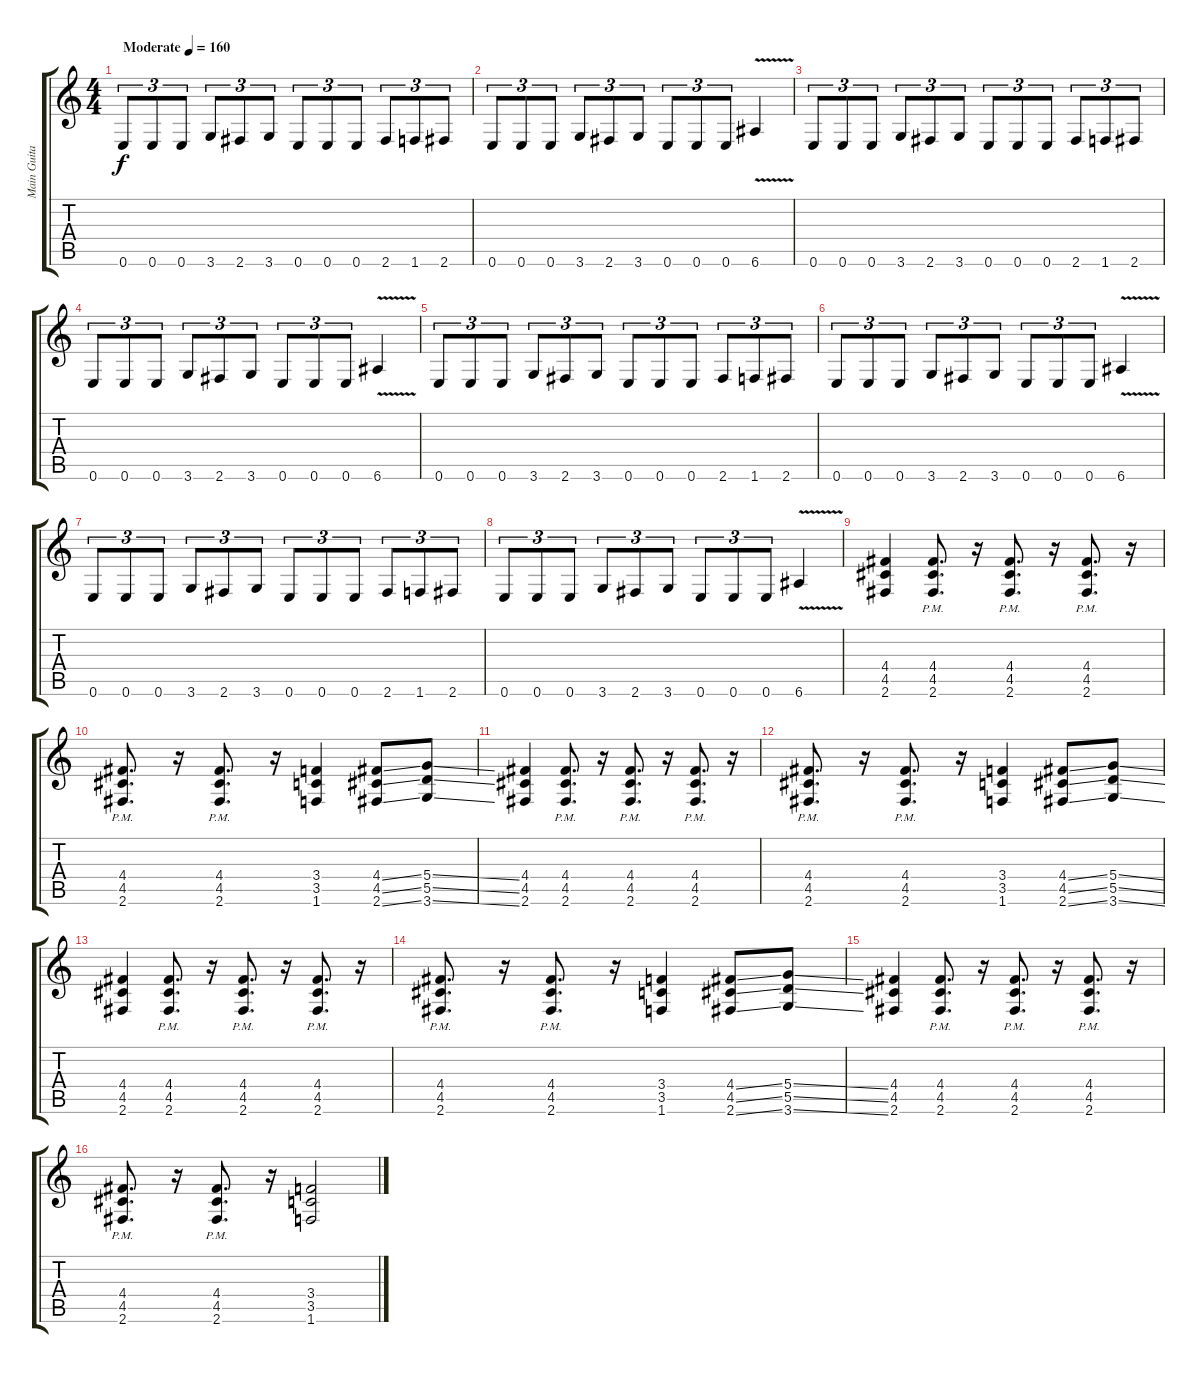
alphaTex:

\track ("Main Guitar" "Main Guita") {instrument distortionguitar}
\staff {score tabs}
\tuning (E4 B3 G3 D3 A2 E2) {hide}
\ts (4 4)
\tempo (160 "Moderate")
\clef g2
\ks c
0.6.8{tu (3 2) dy f instrument distortionguitar} 0.6.8{tu (3 2)} 0.6.8{tu (3 2)} 3.6.8{tu (3 2)} 2.6.8{tu (3 2)} 3.6.8{tu (3 2)} 0.6.8{tu (3 2)} 0.6.8{tu (3 2)} 0.6.8{tu (3 2)} 2.6.8{tu (3 2)} 1.6.8{tu (3 2)} 2.6.8{tu (3 2)} |
0.6.8{tu (3 2)} 0.6.8{tu (3 2)} 0.6.8{tu (3 2)} 3.6.8{tu (3 2)} 2.6.8{tu (3 2)} 3.6.8{tu (3 2)} 0.6.8{tu (3 2)} 0.6.8{tu (3 2)} 0.6.8{tu (3 2)} 6.6{v}.4 |
0.6.8{tu (3 2)} 0.6.8{tu (3 2)} 0.6.8{tu (3 2)} 3.6.8{tu (3 2)} 2.6.8{tu (3 2)} 3.6.8{tu (3 2)} 0.6.8{tu (3 2)} 0.6.8{tu (3 2)} 0.6.8{tu (3 2)} 2.6.8{tu (3 2)} 1.6.8{tu (3 2)} 2.6.8{tu (3 2)} |
0.6.8{tu (3 2)} 0.6.8{tu (3 2)} 0.6.8{tu (3 2)} 3.6.8{tu (3 2)} 2.6.8{tu (3 2)} 3.6.8{tu (3 2)} 0.6.8{tu (3 2)} 0.6.8{tu (3 2)} 0.6.8{tu (3 2)} 6.6{v}.4 |
0.6.8{tu (3 2)} 0.6.8{tu (3 2)} 0.6.8{tu (3 2)} 3.6.8{tu (3 2)} 2.6.8{tu (3 2)} 3.6.8{tu (3 2)} 0.6.8{tu (3 2)} 0.6.8{tu (3 2)} 0.6.8{tu (3 2)} 2.6.8{tu (3 2)} 1.6.8{tu (3 2)} 2.6.8{tu (3 2)} |
0.6.8{tu (3 2)} 0.6.8{tu (3 2)} 0.6.8{tu (3 2)} 3.6.8{tu (3 2)} 2.6.8{tu (3 2)} 3.6.8{tu (3 2)} 0.6.8{tu (3 2)} 0.6.8{tu (3 2)} 0.6.8{tu (3 2)} 6.6{v}.4 |
0.6.8{tu (3 2)} 0.6.8{tu (3 2)} 0.6.8{tu (3 2)} 3.6.8{tu (3 2)} 2.6.8{tu (3 2)} 3.6.8{tu (3 2)} 0.6.8{tu (3 2)} 0.6.8{tu (3 2)} 0.6.8{tu (3 2)} 2.6.8{tu (3 2)} 1.6.8{tu (3 2)} 2.6.8{tu (3 2)} |
0.6.8{tu (3 2)} 0.6.8{tu (3 2)} 0.6.8{tu (3 2)} 3.6.8{tu (3 2)} 2.6.8{tu (3 2)} 3.6.8{tu (3 2)} 0.6.8{tu (3 2)} 0.6.8{tu (3 2)} 0.6.8{tu (3 2)} 6.6{v}.4 |
(4.4 4.5 2.6).4 (4.4{pm} 4.5{pm} 2.6{pm}).8{d} r.16 (4.4{pm} 4.5{pm} 2.6{pm}).8{d} r.16 (4.4{pm} 4.5{pm} 2.6{pm}).8{d} r.16 |
(4.4{pm} 4.5{pm} 2.6{pm}).8{d} r.16 (4.4{pm} 4.5{pm} 2.6{pm}).8{d} r.16 (3.4 3.5 1.6).4 (4.4{ss} 4.5{ss} 2.6{ss}).8 (5.4{ss} 5.5{ss} 3.6{ss}).8 |
(4.4 4.5 2.6).4 (4.4{pm} 4.5{pm} 2.6{pm}).8{d} r.16 (4.4{pm} 4.5{pm} 2.6{pm}).8{d} r.16 (4.4{pm} 4.5{pm} 2.6{pm}).8{d} r.16 |
(4.4{pm} 4.5{pm} 2.6{pm}).8{d} r.16 (4.4{pm} 4.5{pm} 2.6{pm}).8{d} r.16 (3.4 3.5 1.6).4 (4.4{ss} 4.5{ss} 2.6{ss}).8 (5.4{ss} 5.5{ss} 3.6{ss}).8 |
(4.4 4.5 2.6).4 (4.4{pm} 4.5{pm} 2.6{pm}).8{d} r.16 (4.4{pm} 4.5{pm} 2.6{pm}).8{d} r.16 (4.4{pm} 4.5{pm} 2.6{pm}).8{d} r.16 |
(4.4{pm} 4.5{pm} 2.6{pm}).8{d} r.16 (4.4{pm} 4.5{pm} 2.6{pm}).8{d} r.16 (3.4 3.5 1.6).4 (4.4{ss} 4.5{ss} 2.6{ss}).8 (5.4{ss} 5.5{ss} 3.6{ss}).8 |
(4.4 4.5 2.6).4 (4.4{pm} 4.5{pm} 2.6{pm}).8{d} r.16 (4.4{pm} 4.5{pm} 2.6{pm}).8{d} r.16 (4.4{pm} 4.5{pm} 2.6{pm}).8{d} r.16 |
(4.4{pm} 4.5{pm} 2.6{pm}).8{d} r.16 (4.4{pm} 4.5{pm} 2.6{pm}).8{d} r.16 (3.4 3.5 1.6).2
